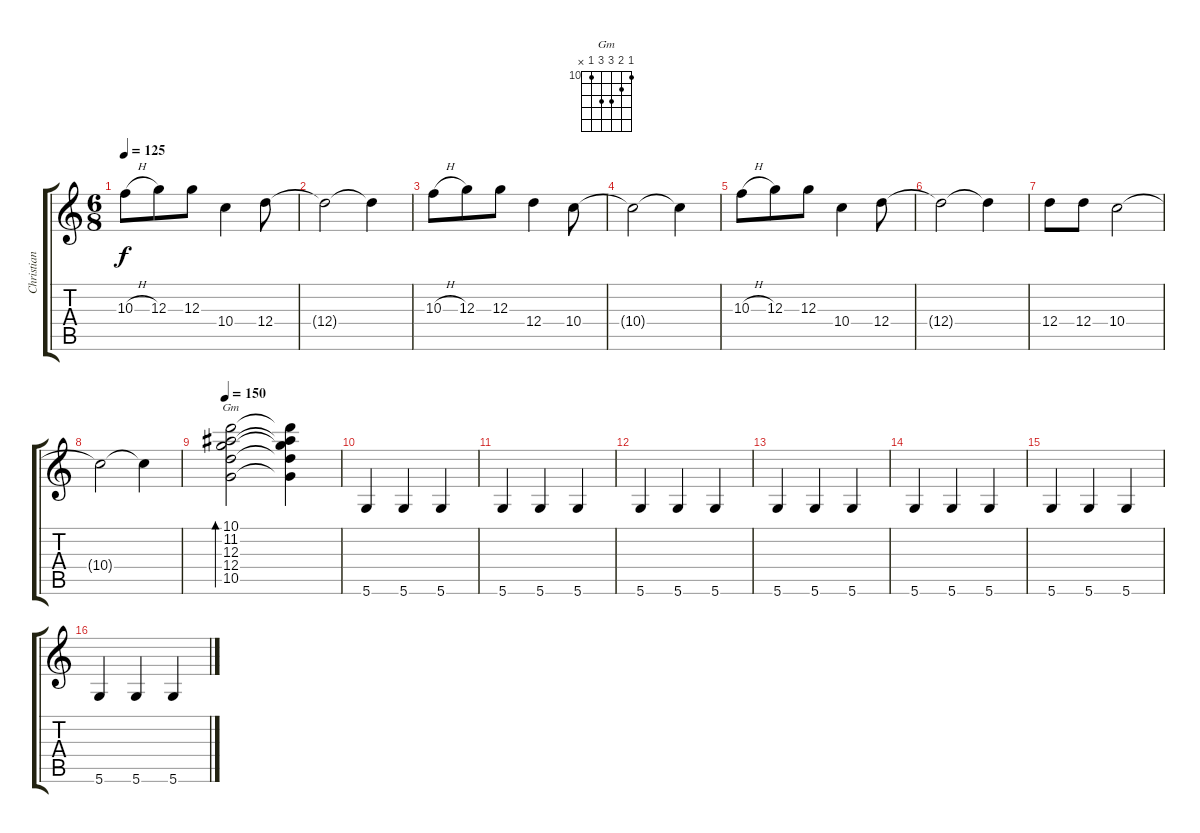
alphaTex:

\track ("Christian (Lead Guitar Clean)" "Christian ") {instrument electricguitarmuted}
\staff {score tabs}
\tuning (E4 B3 G3 D3 A2 D2) {hide}
\chord ("Gm" 10 11 12 12 10 x) {firstfret 10}
\ts (6 8)
\tempo 125
\clef g2
\ks c
10.3{h}.8{dy f} 12.3.8 12.3.8 10.4.4 12.4.8 |
12.4{t}.2 12.4{t}.4 |
10.3{h}.8 12.3.8 12.3.8 12.4.4 10.4.8 |
10.4{t}.2 10.4{t}.4 |
10.3{h}.8 12.3.8 12.3.8 10.4.4 12.4.8 |
12.4{t}.2 12.4{t}.4 |
12.4.8 12.4.8 10.4.2 |
10.4{t}.2 10.4{t}.4 |
\tempo 150
(10.1 11.2 12.3 12.4 10.5).2{bd 480 ch "Gm"} (10.1{t} 11.2{t} 12.3{t} 12.4{t} 10.5{t}).4 |
5.6.4 5.6.4 5.6.4 |
5.6.4 5.6.4 5.6.4 |
5.6.4 5.6.4 5.6.4 |
5.6.4 5.6.4 5.6.4 |
5.6.4 5.6.4 5.6.4 |
5.6.4 5.6.4 5.6.4 |
5.6.4 5.6.4 5.6.4
